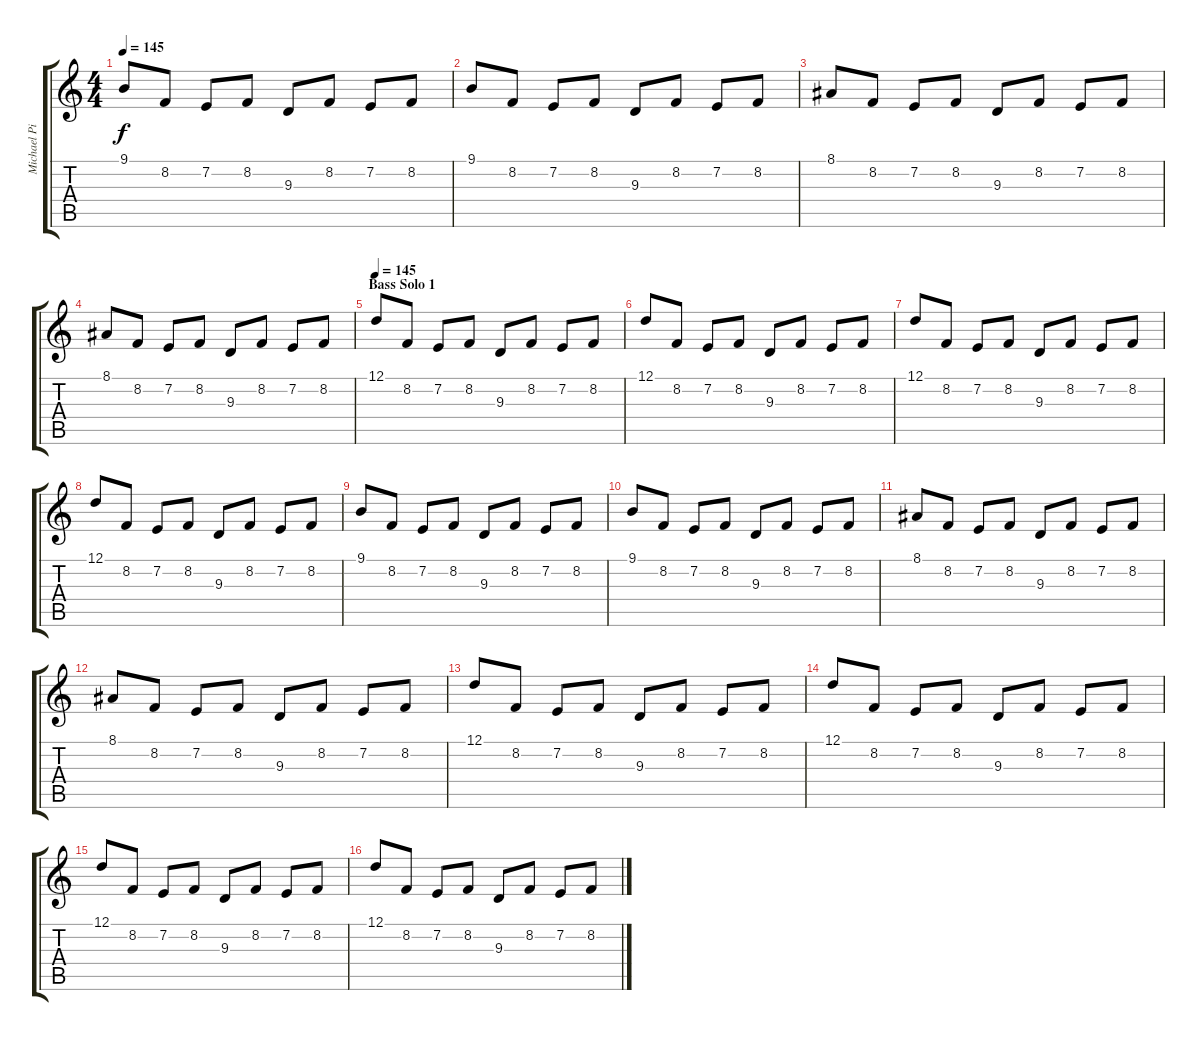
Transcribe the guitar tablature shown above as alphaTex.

\track ("Michael Pinella Piano" "Michael Pi") {instrument acousticgrandpiano}
\staff {score tabs}
\tuning (D4 A3 F3 C3 G2 D2) {hide}
\ts (4 4)
\tempo 145
\clef g2
\ks c
9.1.8{dy f} 8.2.8 7.2.8 8.2.8 9.3.8 8.2.8 7.2.8 8.2.8 |
9.1.8 8.2.8 7.2.8 8.2.8 9.3.8 8.2.8 7.2.8 8.2.8 |
8.1.8 8.2.8 7.2.8 8.2.8 9.3.8 8.2.8 7.2.8 8.2.8 |
8.1.8 8.2.8 7.2.8 8.2.8 9.3.8 8.2.8 7.2.8 8.2.8 |
\section ("" "Bass Solo 1")
\tempo 145
12.1.8 8.2.8 7.2.8 8.2.8 9.3.8 8.2.8 7.2.8 8.2.8 |
12.1.8 8.2.8 7.2.8 8.2.8 9.3.8 8.2.8 7.2.8 8.2.8 |
12.1.8 8.2.8 7.2.8 8.2.8 9.3.8 8.2.8 7.2.8 8.2.8 |
12.1.8 8.2.8 7.2.8 8.2.8 9.3.8 8.2.8 7.2.8 8.2.8 |
9.1.8 8.2.8 7.2.8 8.2.8 9.3.8 8.2.8 7.2.8 8.2.8 |
9.1.8 8.2.8 7.2.8 8.2.8 9.3.8 8.2.8 7.2.8 8.2.8 |
8.1.8 8.2.8 7.2.8 8.2.8 9.3.8 8.2.8 7.2.8 8.2.8 |
8.1.8 8.2.8 7.2.8 8.2.8 9.3.8 8.2.8 7.2.8 8.2.8 |
12.1.8 8.2.8 7.2.8 8.2.8 9.3.8 8.2.8 7.2.8 8.2.8 |
12.1.8 8.2.8 7.2.8 8.2.8 9.3.8 8.2.8 7.2.8 8.2.8 |
12.1.8 8.2.8 7.2.8 8.2.8 9.3.8 8.2.8 7.2.8 8.2.8 |
12.1.8 8.2.8 7.2.8 8.2.8 9.3.8 8.2.8 7.2.8 8.2.8
